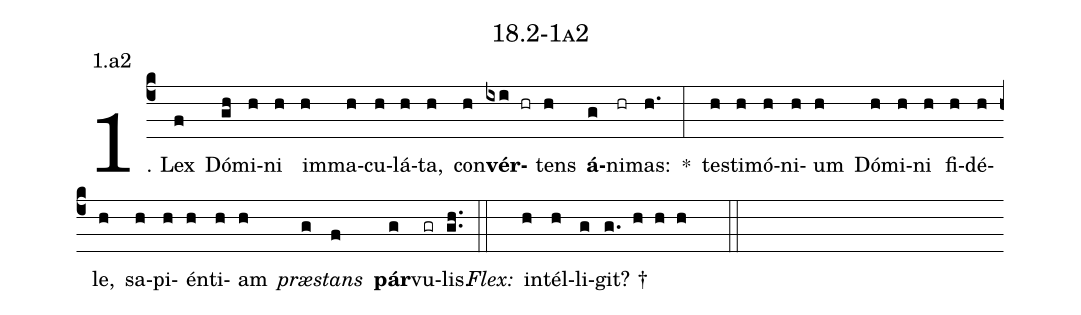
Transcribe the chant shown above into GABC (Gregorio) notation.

name: 18.2-1a2;
annotation: 1.a2;
%%
(c4)1. Lex(f) Dó(gh)mi(h)ni(h) im(h)ma(h)cu(h)lá(h)ta,(h) con(h)<b>vér</b>(ixi hr)tens(h) <b>á</b>(g)ni(hr)mas:(h.) *(:) tes(h)ti(h)mó(h)ni(h)um(h) Dó(h)mi(h)ni(h) fi(h)dé(h)le,(h) sa(h)pi(h)én(h)ti(h)am(h) <i>præ</i>(g)<i>stans</i>(f) <b>pár</b>(g)vu(gr)lis.(gh..) (::)
<i>Flex:</i>()  in(h)tél(h)li(g)git? †(g. h h h  ::)

%E(h) u(h) o(g) u(f) a(g) e.(gh..) (::)
